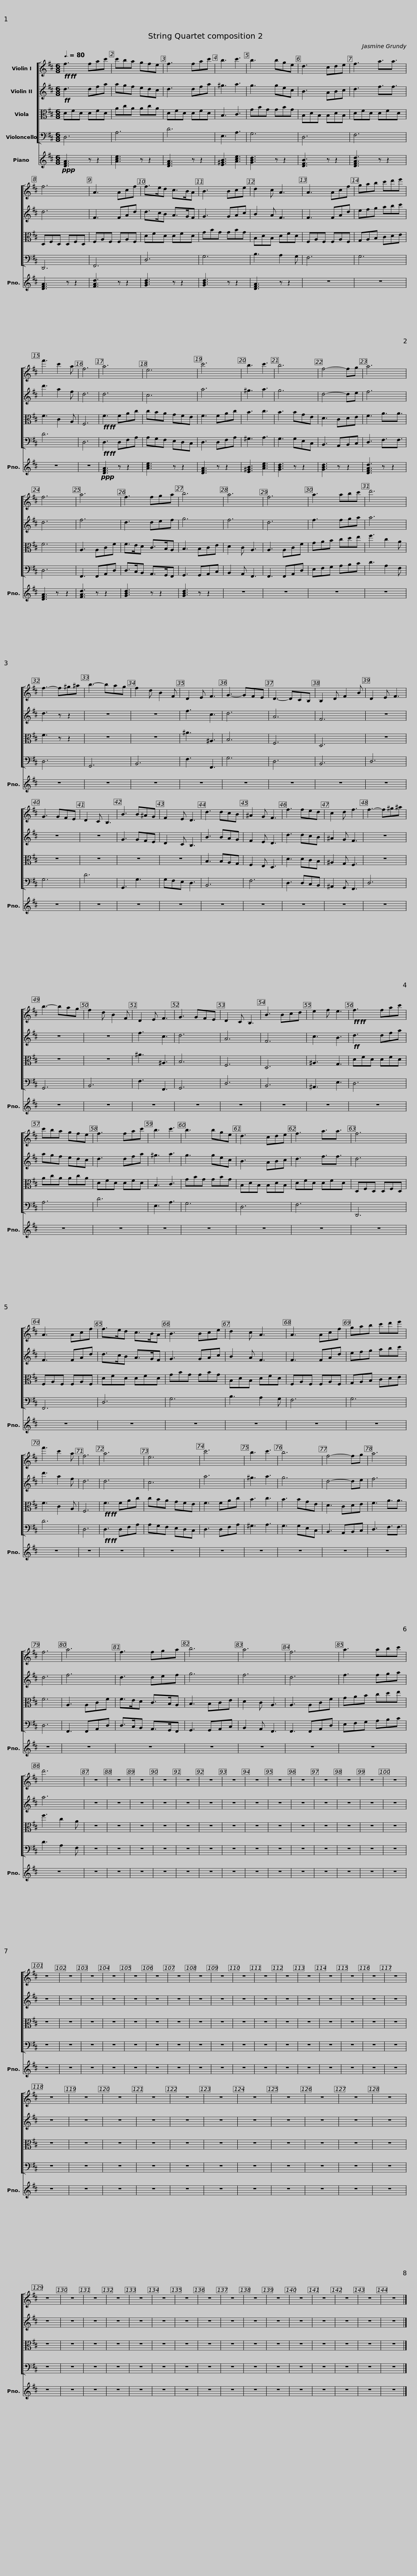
X:1
%%score [ 1 2 3 4 ] 5
L:1/8
Q:3/8=80
M:6/8
I:linebreak $
K:D
V:1 treble
V:2 treble
V:3 alto
V:4 bass
V:5 treble
V:1
!ff!!ff! f3 fac' | c'ba gfe | f3 fac' | b3 c'3 | b3 bge | %5
 d3 cde |$ f3 a3/2a3/2 | f6 | A3 Acf | f>ed c>BA | %10
 B3 Bce | d2 c A3 |$ A3 Acf | gab c'd'e' | f'3 c'2 a | %15
 f6 | a6 | e6 | c'6 | b3 c'3 |$ %20
 b6 | f4- fg | a6 | f6 | a6 | %25
 f3 fga | b6 | a6 |$ f6 | a3 abc' | %30
 d'6 | f3- f^g^a | b3- bag | f2 d B2 F | D2 E F3 |$ %35
 G3- GFE | D3- DCB, | B,2 D F2 B | D2 E F3 | G3 GFE | %40
 D2 C B,3 | B3 B^AG | F2 E D3 |$ d3 dcB | ^A2 G F3 | %45
 f3 fed | c2 d f3 | f3- f^g^a | b3- bag | f2 d B2 F | %50
 D2 E F3 |$ G3 GFE | D2 C B,3 | B3 Bcd | e2 f e3 | %55
!ff!!ff! f3 fac' | c'ba gfe | f3 fac' |$ b3 c'3 | b3 bge | %60
 d3 cde | f3 a3/2a3/2 | f6 | A3 Acf |$ f>ed c>BA | %65
 B3 Bce | d2 c A3 | A3 Acf | gab c'd'e' | f'3 c'2 a | %70
 f6 |$ a6 | e6 | c'6 | b3 c'3 | %75
 b6 | f4- fg | a6 | f6 |$ a6 | %80
 f3 fga | b6 | a6 | f6 | a3 abc' | %85
 d'6 | z6 |$ z6 | z6 | z6 | %90
 z6 | z6 | z6 | z6 | z6 | %95
 z6 | z6 | z6 | z6 | z6 | %100
 z6 | z6 | z6 | z6 |$ z6 | %105
 z6 | z6 | z6 | z6 | z6 | %110
 z6 | z6 | z6 | z6 | z6 | %115
 z6 | z6 | z6 | z6 | z6 | %120
 z6 |$ z6 | z6 | z6 | z6 | %125
 z6 | z6 | z6 | z6 | z6 | %130
 z6 | z6 | z6 | z6 | z6 | %135
 z6 | z6 | z6 |$ z6 | z6 | %140
 z6 | z6 | z6 | z6 |] %144
V:2
!ff! d3 dfa | agf edc | d3 dfa | ^g3 a3 | g3 gec | %5
 B3 ABc |$ d3 f3/2f3/2 | d6 | F3 FAd | d>cB A>GF | %10
 G3 GAc | B2 A F3 |$ F3 FAd | efg abc' | d'3 a2 f | %15
 d6 | d6 | c6 | a6 | ^g3 a3 |$ %20
 g6 | d4- de | f6 | d6 | f6 | %25
 d3 def | g6 | f6 |$ d6 | f3 fga | %30
 a6 | d3 z z2 | z6 | z6 | f3 c3 |$ %35
 d6 | A6 | F6 | z6 | z6 | %40
 z6 | G3 GFE | D2 C B,3 |$ B3 BAG | F2 E D3 | %45
 d3 dcB | ^A2 G F3 | z6 | z6 | z6 | %50
 f3 c3 |$ d6 | A6 | F6 | c3 B3 | %55
!ff! d3 dfa | agf edc | d3 dfa |$ ^g3 a3 | g3 gec | %60
 B3 ABc | d3 f3/2f3/2 | d6 | F3 FAd |$ d>cB A>GF | %65
 G3 GAc | B2 A F3 | F3 FAd | efg abc' | d'3 a2 f | %70
 d6 |$ d6 | c6 | a6 | ^g3 a3 | %75
 g6 | d4- de | f6 | d6 |$ f6 | %80
 d3 def | g6 | f6 | d6 | f3 fga | %85
 a6 | z6 |$ z6 | z6 | z6 | %90
 z6 | z6 | z6 | z6 | z6 | %95
 z6 | z6 | z6 | z6 | z6 | %100
 z6 | z6 | z6 | z6 |$ z6 | %105
 z6 | z6 | z6 | z6 | z6 | %110
 z6 | z6 | z6 | z6 | z6 | %115
 z6 | z6 | z6 | z6 | z6 | %120
 z6 |$ z6 | z6 | z6 | z6 | %125
 z6 | z6 | z6 | z6 | z6 | %130
 z6 | z6 | z6 | z6 | z6 | %135
 z6 | z6 | z6 |$ z6 | z6 | %140
 z6 | z6 | z6 | z6 |] %144
V:3
 DFD DFD | AcA AcA | DFD DFD | B,3 C3 | GBG GBG | %5
 B,DB, B,DB, |$ DFD DFD | D,F,D, D,F,D, | F,A,F, F,A,F, | DFD DFD | %10
 GBG GBG | B,DB, DFD |$ F,A,F, F,A,F, | G,A,B, CDE | F3 C2 A, | %15
 F,6 |!ff!!ff! F3 FAc | cBA GFE | F3 FAc | B3 c3 |$ %20
 B3 BGE | D3 CDE | F3 A3/2A3/2 | F6 | A,3 A,CF | %25
 F>ED C>B,A, | B,3 B,CE | D2 C A,3 |$ A,3 A,CF | GAB cde | %30
 f3 c2 A | F3 z z2 | z6 | z6 | ^A3 ^A,3 |$ %35
 B,6 | F,6 | D,6 | z6 | z6 | %40
 z6 | z6 | z6 |$ B,3 B,A,G, | F,2 E, D,3 | %45
 D3 DCB, | ^A,2 G, F,3 | z6 | z6 | z6 | %50
 ^A3 ^A,3 |$ B,6 | F,6 | D,6 | ^A,3 G,3 | %55
 DFD DFD | AcA AcA | DFD DFD |$ B,3 C3 | GBG GBG | %60
 B,DB, B,DB, | DFD DFD | D,F,D, D,F,D, | F,A,F, F,A,F, |$ DFD DFD | %65
 GBG GBG | B,DB, DFD | F,A,F, F,A,F, | G,A,B, CDE | F3 C2 A, | %70
 F,6 |$!ff!!ff! F3 FAc | cBA GFE | F3 FAc | B3 c3 | %75
 B3 BGE | D3 CDE | F3 A3/2A3/2 | F6 |$ A,3 A,CF | %80
 F>ED C>B,A, | B,3 B,CE | D2 C A,3 | A,3 A,CF | GAB cde | %85
 f3 c2 A | z6 |$ z6 | z6 | z6 | %90
 z6 | z6 | z6 | z6 | z6 | %95
 z6 | z6 | z6 | z6 | z6 | %100
 z6 | z6 | z6 | z6 |$ z6 | %105
 z6 | z6 | z6 | z6 | z6 | %110
 z6 | z6 | z6 | z6 | z6 | %115
 z6 | z6 | z6 | z6 | z6 | %120
 z6 |$ z6 | z6 | z6 | z6 | %125
 z6 | z6 | z6 | z6 | z6 | %130
 z6 | z6 | z6 | z6 | z6 | %135
 z6 | z6 | z6 |$ z6 | z6 | %140
 z6 | z6 | z6 | z6 |] %144
V:4
 D,6 | A,6 | D6 | E,3 A,3 | G,6 | %5
 D,6 |$ F,6 | D,,6 | F,,6 | D,6 | %10
 G,6 | B,3 A,2 G, |$ F,6 | G,6 | D6 | %15
 D,6 |!ff!!ff! D,3 D,F,A, | A,G,F, E,D,C, | D,3 D,F,A, | ^G,3 A,3 |$ %20
 G,3 G,E,C, | B,,3 A,,B,,C, | D,3 F,3/2F,3/2 | D,6 | F,,3 F,,A,,D, | %25
 D,>C,B,, A,,>G,,F,, | G,,3 G,,A,,C, | B,,2 A,, F,,3 |$ F,,3 F,,A,,D, | E,F,G, A,B,C | %30
 D3 A,2 F, | D,6 | G,,6 | B,,6 | F,3 F,,3 |$ %35
 G,6 | D,6 | B,,6 | D,6 | G,6 | %40
 D6 | G,,3 G,3 | G,F,E, D,3 |$ B,,6 | F,6 | %45
 D,3 D,C,B,, | ^A,,2 G,, F,,3 | D,6 | G,,6 | B,,6 | %50
 F,3 F,,3 |$ G,,6 | D,6 | B,,6 | ^A,,3 E,3 | %55
 D,6 | A,6 | D6 |$ E,3 A,3 | G,6 | %60
 D,6 | F,6 | D,,6 | F,,6 |$ D,6 | %65
 G,6 | B,3 A,2 G, | F,6 | G,6 | D6 | %70
 D,6 |$!ff!!ff! D,3 D,F,A, | A,G,F, E,D,C, | D,3 D,F,A, | ^G,3 A,3 | %75
 G,3 G,E,C, | B,,3 A,,B,,C, | D,3 F,3/2F,3/2 | D,6 |$ F,,3 F,,A,,D, | %80
 D,>C,B,, A,,>G,,F,, | G,,3 G,,A,,C, | B,,2 A,, F,,3 | F,,3 F,,A,,D, | E,F,G, A,B,C | %85
 D3 A,2 F, | z6 |$ z6 | z6 | z6 | %90
 z6 | z6 | z6 | z6 | z6 | %95
 z6 | z6 | z6 | z6 | z6 | %100
 z6 | z6 | z6 | z6 |$ z6 | %105
 z6 | z6 | z6 | z6 | z6 | %110
 z6 | z6 | z6 | z6 | z6 | %115
 z6 | z6 | z6 | z6 | z6 | %120
 z6 |$ z6 | z6 | z6 | z6 | %125
 z6 | z6 | z6 | z6 | z6 | %130
 z6 | z6 | z6 | z6 | z6 | %135
 z6 | z6 | z6 |$ z6 | z6 | %140
 z6 | z6 | z6 | z6 |] %144
V:5
!ppp! [DFA]3 z z2 | [Ace]3 z z2 | [DFA]3 z z2 | [E^GB]3 [Ace]3 | [GBd]3 z z2 | %5
 [DFB]3 z z2 |$ [DFAd]3 z z2 | [DFA]3 z z2 | [FAd]3 z z2 | [GBd]3 z z2 | %10
 [GBd]3 z z2 | [DFA]3 z z2 |$ z6 | z6 | z6 | %15
 z6 |!ppp! [DFA]3 z z2 | [Ace]3 z z2 | [DFA]3 z z2 | [E^GB]3 [Ace]3 |$ %20
 [GBd]3 z z2 | [GBd]3 z z2 | [DFAd]3 z z2 | [DFA]3 z z2 | [FAd]3 z z2 | %25
 [GBd]3 z z2 | [GBd]3 z z2 | z6 |$ z6 | z6 | %30
 z6 | z6 | z6 | z6 | z6 |$ %35
 z6 | z6 | z6 | z6 | z6 | %40
 z6 | z6 | z6 |$ z6 | z6 | %45
 z6 | z6 | z6 | z6 | z6 | %50
 z6 |$ z6 | z6 | z6 | z6 | %55
 z6 | z6 | z6 |$ z6 | z6 | %60
 z6 | z6 | z6 | z6 |$ z6 | %65
 z6 | z6 | z6 | z6 | z6 | %70
 z6 |$ z6 | z6 | z6 | z6 | %75
 z6 | z6 | z6 | z6 |$ z6 | %80
 z6 | z6 | z6 | z6 | z6 | %85
 z6 | z6 |$ z6 | z6 | z6 | %90
 z6 | z6 | z6 | z6 | z6 | %95
 z6 | z6 | z6 | z6 | z6 | %100
 z6 | z6 | z6 | z6 |$ z6 | %105
 z6 | z6 | z6 | z6 | z6 | %110
 z6 | z6 | z6 | z6 | z6 | %115
 z6 | z6 | z6 | z6 | z6 | %120
 z6 |$ z6 | z6 | z6 | z6 | %125
 z6 | z6 | z6 | z6 | z6 | %130
 z6 | z6 | z6 | z6 | z6 | %135
 z6 | z6 | z6 |$ z6 | z6 | %140
 z6 | z6 | z6 | z6 |] %144
